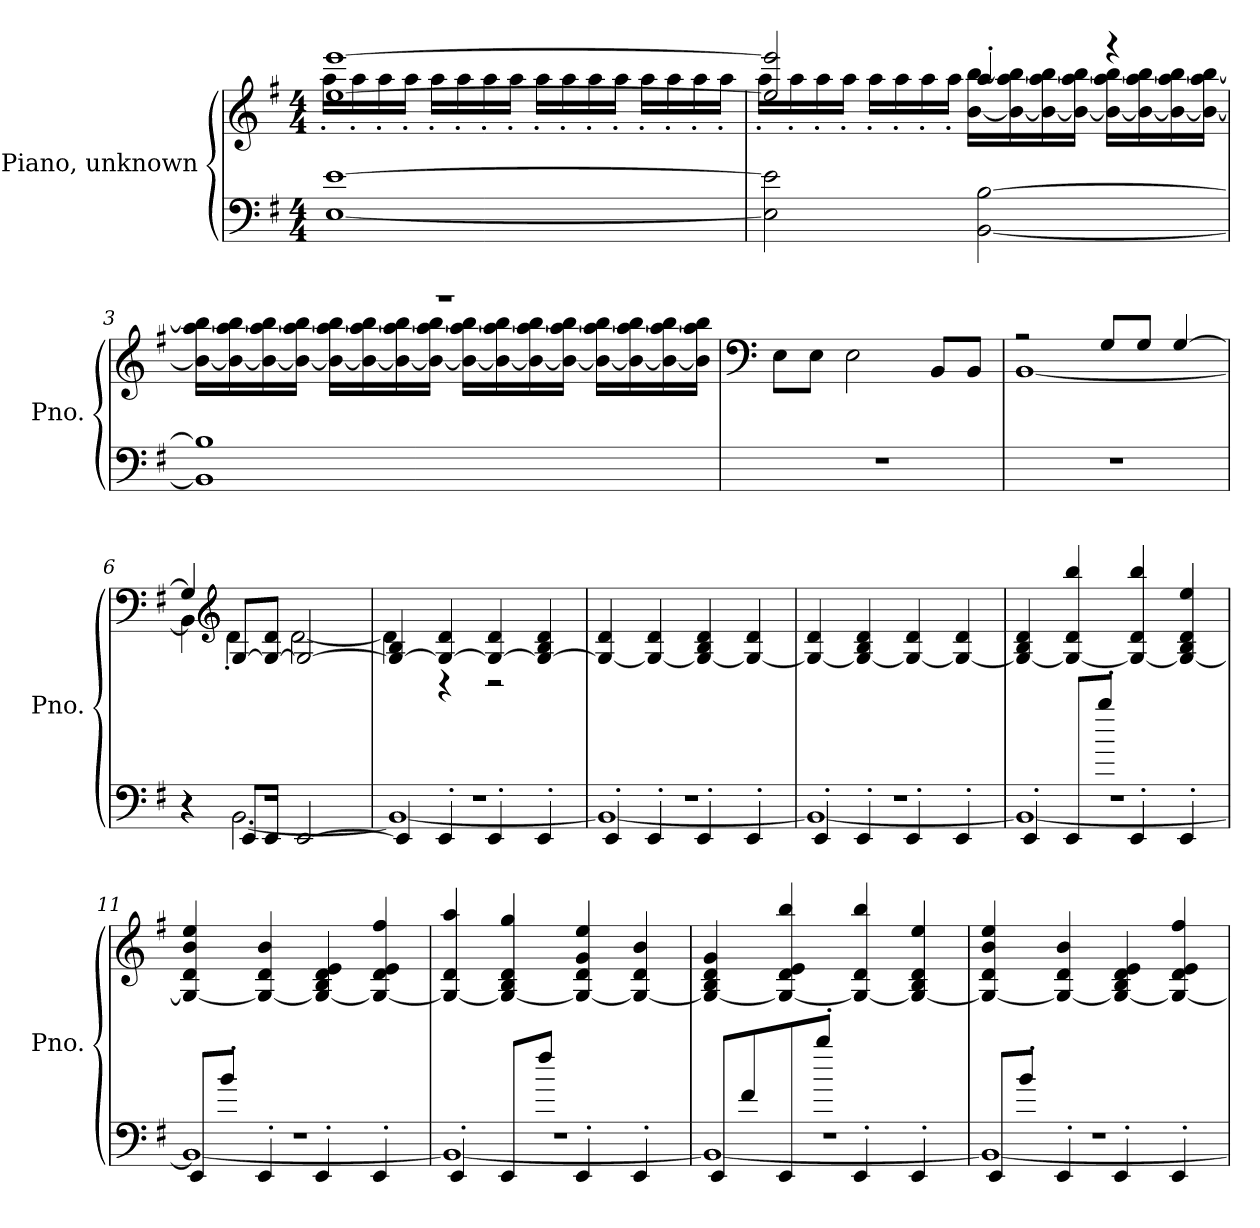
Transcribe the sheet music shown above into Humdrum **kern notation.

**kern	**kern
*part1	*part1
*staff2	*staff1
*I"Piano, unknown	*
*I'Pno.	*
*clefF4	*clefG2
*k[f#]	*k[f#]
*M4/4	*M4/4
*MM120	*MM120
=1	=1
*	*^
[1E [1e	[1ee [1eee	16aa'\LL
.	.	16aa'\
.	.	16aa'\
.	.	16aa'\JJ
.	.	16aa'\LL
.	.	16aa'\
.	.	16aa'\
.	.	16aa'\JJ
.	.	16aa'\LL
.	.	16aa'\
.	.	16aa'\
.	.	16aa'\JJ
.	.	16aa'\LL
.	.	16aa'\
.	.	16aa'\
.	.	16aa'\JJ
!!LO:LB:g=z	!!
=2	=2	=2
2E\] 2e\]	2ee/] 2eee/]	16aa'\LL
.	.	16aa'\
.	.	16aa'\
.	.	16aa'\JJ
.	.	16aa'\LL
.	.	16aa'\
.	.	16aa'\
.	.	16aa'\JJ
[2BB\ [2B\	4aa'/	[16b\ [16bb\LL
.	.	16b\_ 16aa\ 16bb\_
.	.	16b\_ 16aa\ 16bb\_
.	.	16b\_ 16aa\ 16bb\_JJ
.	4r	16b\_ 16aa\ 16bb\_LL
.	.	16b\_ 16aa\ 16bb\_
.	.	16b\_ 16aa\ 16bb\_
.	.	16b\_ 16aa\ 16bb\_JJ
!!LO:LB:g=z	!!
=3	=3	=3
1BB] 1B]	1r	16b\_ 16aa\ 16bb\_LL
.	.	16b\_ 16aa\ 16bb\_
.	.	16b\_ 16aa\ 16bb\_
.	.	16b\_ 16aa\ 16bb\_JJ
.	.	16b\_ 16aa\ 16bb\_LL
.	.	16b\_ 16aa\ 16bb\_
.	.	16b\_ 16aa\ 16bb\_
.	.	16b\_ 16aa\ 16bb\_JJ
.	.	16b\_ 16aa\ 16bb\_LL
.	.	16b\_ 16aa\ 16bb\_
.	.	16b\_ 16aa\ 16bb\_
.	.	16b\_ 16aa\ 16bb\_JJ
.	.	16b\_ 16aa\ 16bb\_LL
.	.	16b\_ 16aa\ 16bb\_
.	.	16b\_ 16aa\ 16bb\_
.	.	16b\] 16aa\ 16bb\]JJ
*	*v	*v
=4	=4
*	*clefF4
1r	8E\L
.	8E\J
.	2E\
.	8BB/L
.	8BB/J
=5	=5
*	*^
1r	2r	[1BB
.	8G/L	.
.	8G/J	.
.	[4G/	.
!!LO:LB:g=z	!!
=6	=6	=6
*^	*	*
*	*^	*	*
1r	4r	4r	4G/]	4BB\]
*	*	*	*clefG2	*
.	[2.BB\	8EE/L	[8G/L	4d'\
.	.	8EE/J	8G/_ 8d/J	.
.	.	[2EE/	2G/_	[2d\
=7	=7	=7	=7	=7
1r	1BB_	4EE/]	4G/_ 4B/	4d\]
.	.	4EE'/	4G/_ 4d/	4r
.	.	4EE'/	4G/_ 4d/	2r
.	.	4EE'/	4G/_ 4B/ 4d/	.
*	*	*	*v	*v
=8	=8	=8	=8
1r	1BB_	4EE'/	4G/_ 4d/
.	.	4EE'/	4G/_ 4d/
.	.	4EE'/	4G/_ 4B/ 4d/
.	.	4EE'/	4G/_ 4d/
=9	=9	=9	=9
1r	1BB_	4EE'/	4G/_ 4d/
.	.	4EE'/	4G/_ 4B/ 4d/
.	.	4EE'/	4G/_ 4d/
.	.	4EE'/	4G/_ 4d/
=10	=10	=10	=10
1r	1BB_	4EE'/	4G/_ 4B/ 4d/
.	.	8EE/L	4G/_ 4d/ 4bb/
.	.	8bb'/J	.
.	.	4EE'/	4G/_ 4d/ 4bb/
.	.	4EE'/	4G/_ 4B/ 4d/ 4ee/
!!LO:LB:g=z
=11	=11	=11	=11
1r	1BB_	8EE/L	4G/_ 4d/ 4b/ 4ee/
.	.	8b'/J	.
.	.	4EE'/	4G/_ 4d/ 4b/
.	.	4EE'/	4G/_ 4B/ 4d/ 4e/
.	.	4EE'/	4G/_ 4d/ 4e/ 4ff#/
=12	=12	=12	=12
1r	1BB_	4EE'/	4G/_ 4d/ 4aa/
.	.	8EE/L	4G/_ 4B/ 4d/ 4gg/
.	.	8ff#/J	.
.	.	4EE'/	4G/_ 4d/ 4g/ 4ee/
.	.	4EE'/	4G/_ 4d/ 4b/
=13	=13	=13	=13
1r	1BB_	8EE/L	4G/_ 4B/ 4d/ 4g/
.	.	8f#/	.
.	.	8EE/	4G/_ 4d/ 4e/ 4bb/
.	.	8bb'/J	.
.	.	4EE'/	4G/_ 4d/ 4bb/
.	.	4EE'/	4G/_ 4B/ 4d/ 4ee/
=14	=14	=14	=14
1r	1BB_	8EE/L	4G/_ 4d/ 4b/ 4ee/
.	.	8b'/J	.
.	.	4EE'/	4G/_ 4d/ 4b/
.	.	4EE'/	4G/_ 4B/ 4d/ 4e/
.	.	4EE'/	4G/_ 4d/ 4e/ 4ff#/
*v	*v	*v	*
=	=
*-	*-
